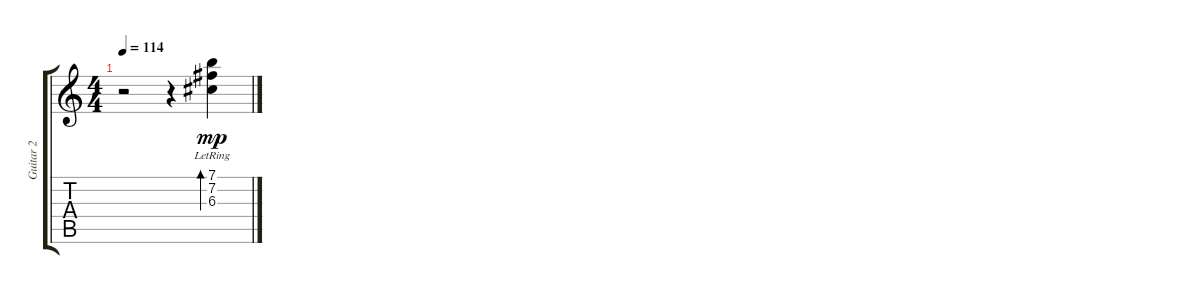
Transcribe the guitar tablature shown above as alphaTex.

\track ("Guitar 2" "Guitar 2") {instrument electricguitarjazz}
\staff {score tabs}
\tuning (E4 B3 G3 D3 A2 E2) {hide}
\ts (4 4)
\tempo 114
\clef g2
\ks c
r.2{dy f} r.4 (7.1{lr} 7.2{lr} 6.3{lr}).4{bd 480 dy mp}
